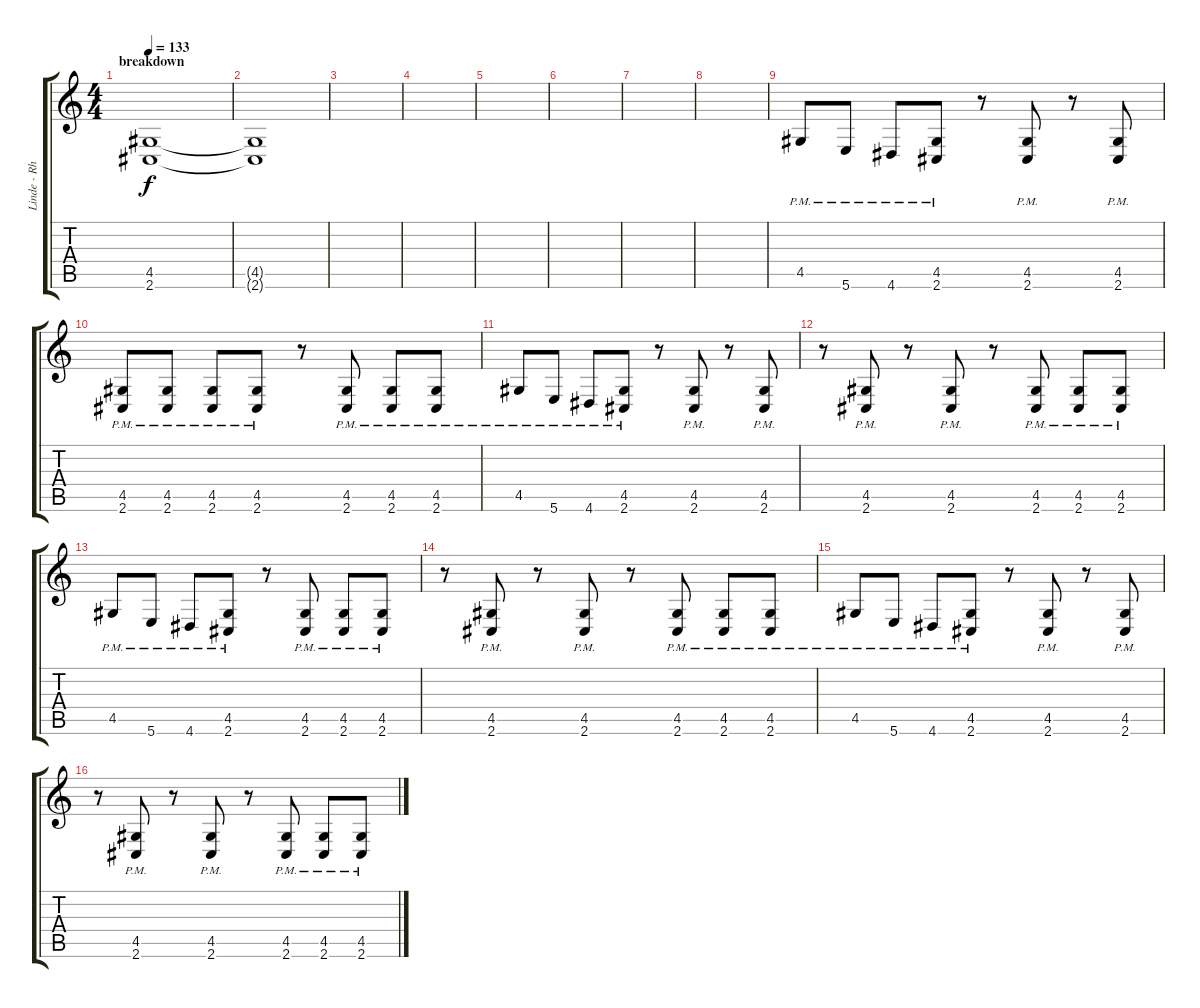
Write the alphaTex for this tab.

\track ("Linde - Rhythm" "Linde - Rh") {instrument overdrivenguitar}
\staff {score tabs}
\tuning (B3 Gb3 D3 A2 E2 B1) {hide}
\ts (4 4)
\section ("" "breakdown")
\tempo 133
\clef g2
\ks c
(4.5 2.6).1{dy f} |
(4.5{t} 2.6{t}).1 |
|
|
|
|
|
|
4.5{pm}.8{volume 8} 5.6{pm}.8 4.6{pm}.8 (4.5{pm} 2.6{pm}).8 r.8 (4.5{pm} 2.6{pm}).8 r.8 (4.5{pm} 2.6{pm}).8 |
(4.5{pm} 2.6{pm}).8 (4.5{pm} 2.6{pm}).8 (4.5{pm} 2.6{pm}).8 (4.5{pm} 2.6{pm}).8 r.8 (4.5{pm} 2.6{pm}).8 (4.5{pm} 2.6{pm}).8 (4.5{pm} 2.6{pm}).8 |
4.5{pm}.8 5.6{pm}.8 4.6{pm}.8 (4.5{pm} 2.6{pm}).8 r.8 (4.5{pm} 2.6{pm}).8 r.8 (4.5{pm} 2.6{pm}).8 |
r.8 (4.5{pm} 2.6{pm}).8 r.8 (4.5{pm} 2.6{pm}).8 r.8 (4.5{pm} 2.6{pm}).8 (4.5{pm} 2.6{pm}).8 (4.5{pm} 2.6{pm}).8 |
4.5{pm}.8 5.6{pm}.8 4.6{pm}.8 (4.5{pm} 2.6{pm}).8 r.8 (4.5{pm} 2.6{pm}).8 (4.5{pm} 2.6{pm}).8 (4.5{pm} 2.6{pm}).8 |
r.8 (4.5{pm} 2.6{pm}).8 r.8 (4.5{pm} 2.6{pm}).8 r.8 (4.5{pm} 2.6{pm}).8 (4.5{pm} 2.6{pm}).8 (4.5{pm} 2.6{pm}).8 |
4.5{pm}.8 5.6{pm}.8 4.6{pm}.8 (4.5{pm} 2.6{pm}).8 r.8 (4.5{pm} 2.6{pm}).8 r.8 (4.5{pm} 2.6{pm}).8 |
r.8 (4.5{pm} 2.6{pm}).8 r.8 (4.5{pm} 2.6{pm}).8 r.8 (4.5{pm} 2.6{pm}).8 (4.5{pm} 2.6{pm}).8 (4.5{pm} 2.6{pm}).8
